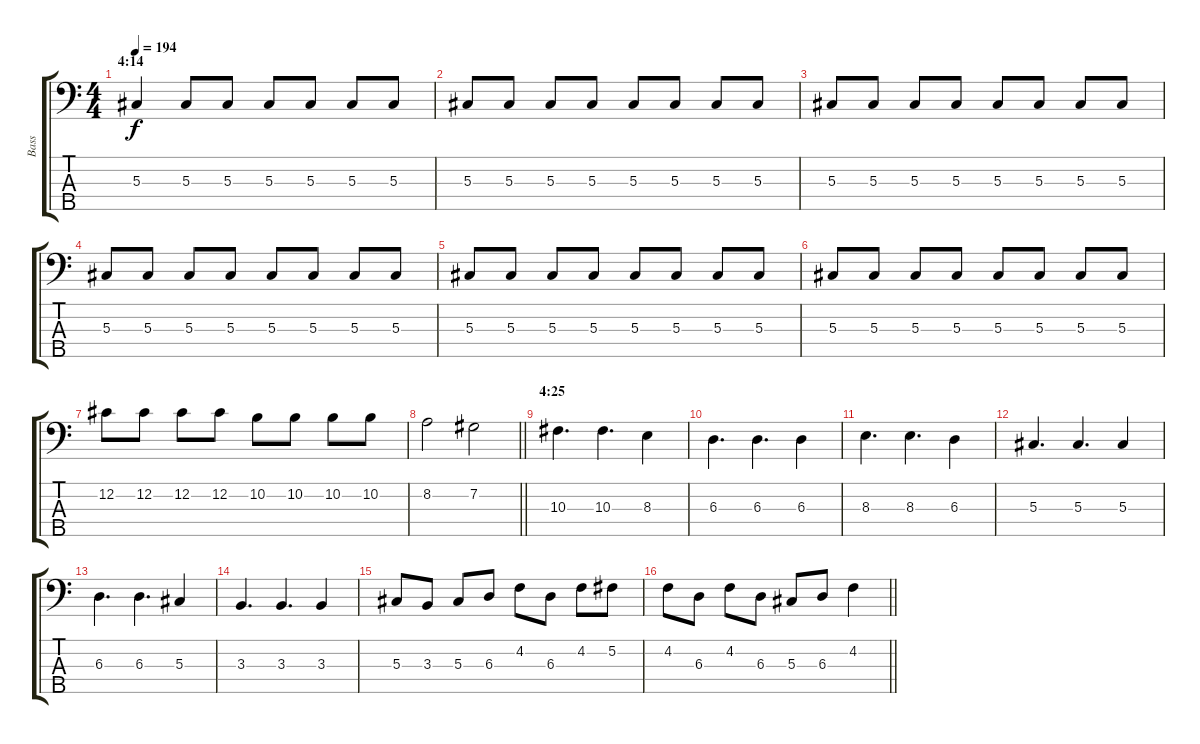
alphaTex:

\track ("Bass" "Bass") {instrument electricbasspick}
\staff {score tabs}
\tuning (Gb2 Db2 Ab1 Eb1 Bb0) {hide}
\ts (4 4)
\section ("" "4:14")
\tempo 194
\clef f4
\ks c
5.3.4{dy f} 5.3.8 5.3.8 5.3.8 5.3.8 5.3.8 5.3.8 |
5.3.8 5.3.8 5.3.8 5.3.8 5.3.8 5.3.8 5.3.8 5.3.8 |
5.3.8 5.3.8 5.3.8 5.3.8 5.3.8 5.3.8 5.3.8 5.3.8 |
5.3.8 5.3.8 5.3.8 5.3.8 5.3.8 5.3.8 5.3.8 5.3.8 |
5.3.8 5.3.8 5.3.8 5.3.8 5.3.8 5.3.8 5.3.8 5.3.8 |
5.3.8 5.3.8 5.3.8 5.3.8 5.3.8 5.3.8 5.3.8 5.3.8 |
12.2.8 12.2.8 12.2.8 12.2.8 10.2.8 10.2.8 10.2.8 10.2.8 |
\barLineRight lightlight
8.2.2 7.2.2 |
\section ("" "4:25")
10.3.4{d} 10.3.4{d} 8.3.4 |
6.3.4{d} 6.3.4{d} 6.3.4 |
8.3.4{d} 8.3.4{d} 6.3.4 |
5.3.4{d} 5.3.4{d} 5.3.4 |
6.3.4{d} 6.3.4{d} 5.3.4 |
3.3.4{d} 3.3.4{d} 3.3.4 |
5.3.8 3.3.8 5.3.8 6.3.8 4.2.8 6.3.8 4.2.8 5.2.8 |
\barLineRight lightlight
4.2.8 6.3.8 4.2.8 6.3.8 5.3.8 6.3.8 4.2.4
